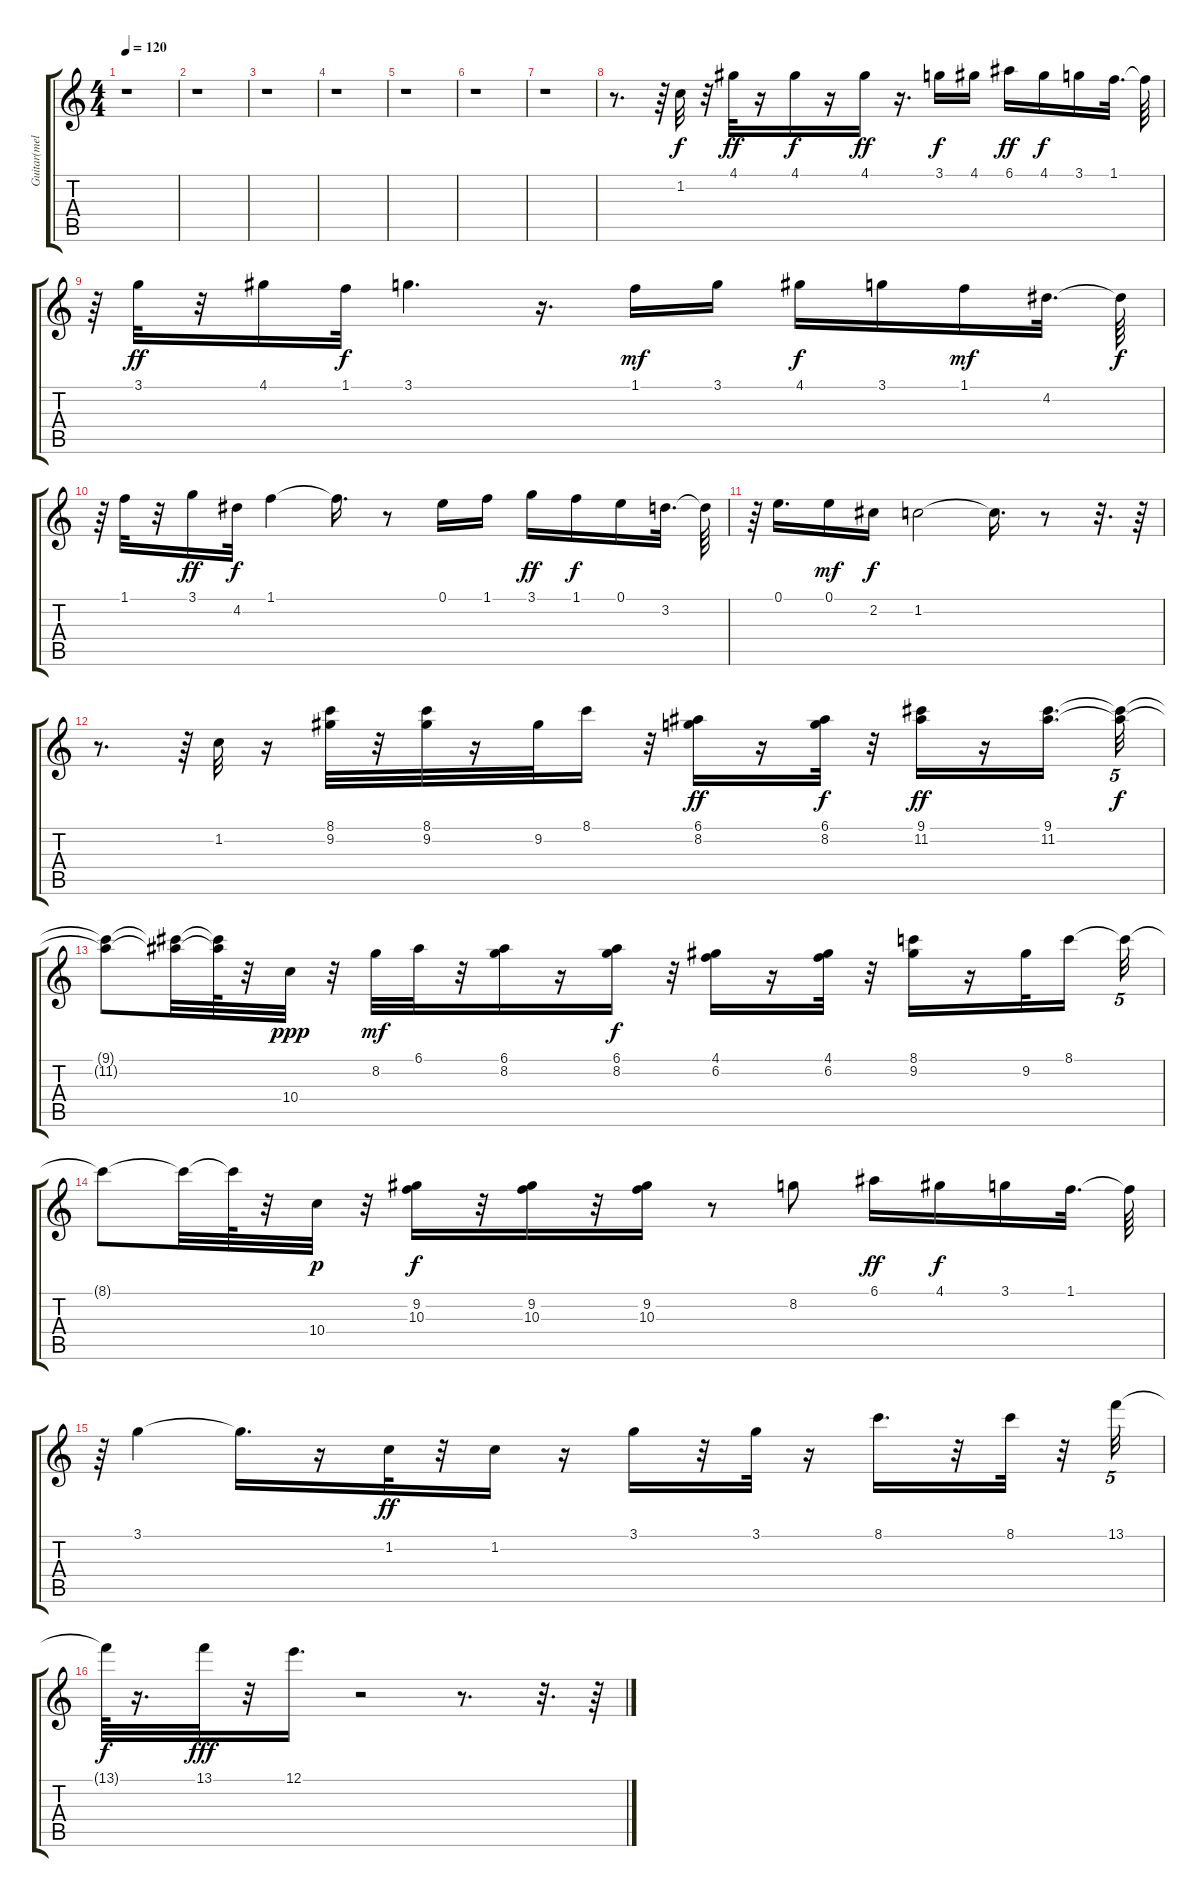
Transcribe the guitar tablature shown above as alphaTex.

\track ("Guitar(melody)(+13)                 " "Guitar(mel") {instrument electricguitarjazz}
\staff {score tabs}
\tuning (E4 B3 G3 D3 A2 E2) {hide}
\ts (4 4)
\tempo 120
\clef g2
\ks c
r.1{dy f} |
r.1 |
r.1 |
r.1 |
r.1 |
r.1 |
r.1 |
r.8{d} r.64 1.2.32 r.32 4.1.32{dy ff} r.16 4.1.16{dy f} r.16 4.1.16{dy ff} r.16{d} 3.1.16{dy f} 4.1.16 6.1.16{dy ff} 4.1.16{dy f} 3.1.16 1.1.32{d} 1.1{t}.64 |
r.64 3.1.32{dy ff} r.32 4.1.16 1.1.32{dy f} 3.1.4{d} r.16{d} 1.1.16{dy mf} 3.1.16 4.1.16{dy f} 3.1.16 1.1.16{dy mf} 4.2.32{d} 4.2{t}.64{dy f} |
r.64 1.1.32 r.32 3.1.16{dy ff} 4.2.32{dy f} 1.1.4 1.1{t}.16{d} r.8 0.1.16 1.1.16 3.1.16{dy ff} 1.1.16{dy f} 0.1.16 3.2.32{d} 3.2{t}.64 |
r.64 0.1.16{d} 0.1.16{dy mf} 2.2.16{dy f} 1.2.2 1.2{t}.16{d} r.8 r.32{d} r.64 |
r.8{d} r.64 1.2.32 r.16 (8.1 9.2).32 r.32 (8.1 9.2).32 r.16 9.2.32 8.1.16 r.32 (6.1 8.2).16{dy ff} r.16 (6.1 8.2).32{dy f} r.32 (9.1 11.2).16{dy ff} r.16 (9.1 11.2).16{d} (9.1{t} 11.2{t}).32{tu (5 4) dy f} |
(9.1{t} 11.2{t}).8 (9.1{t} 11.2{t}).32 (9.1{t} 11.2{t}).64 r.32 10.4.32{dy ppp} r.32 8.2.32{dy mf} 6.1.32 r.32 (6.1 8.2).16 r.16 (6.1 8.2).16{dy f} r.32 (4.1 6.2).16 r.16 (4.1 6.2).32 r.32 (8.1 9.2).16 r.16 9.2.32 8.1.16 8.1{t}.32{tu (5 4)} |
8.1{t}.8 8.1{t}.32 8.1{t}.64 r.32 10.4.32{dy p} r.32 (9.2 10.3).16{dy f} r.32 (9.2 10.3).16 r.32 (9.2 10.3).16 r.8 8.2.8 6.1.16{dy ff} 4.1.16{dy f} 3.1.16 1.1.32{d} 1.1{t}.64 |
r.64 3.1.4 3.1{t}.16{d} r.16 1.2.32{dy ff} r.32 1.2.16 r.16 3.1.16 r.32 3.1.32 r.16 8.1.16{d} r.32 8.1.32 r.32 13.1.32{tu (5 4)} |
13.1{t}.64{dy f} r.16{d} 13.1.32{dy fff} r.32 12.1.16{d} r.2 r.8{d} r.32{d} r.64
